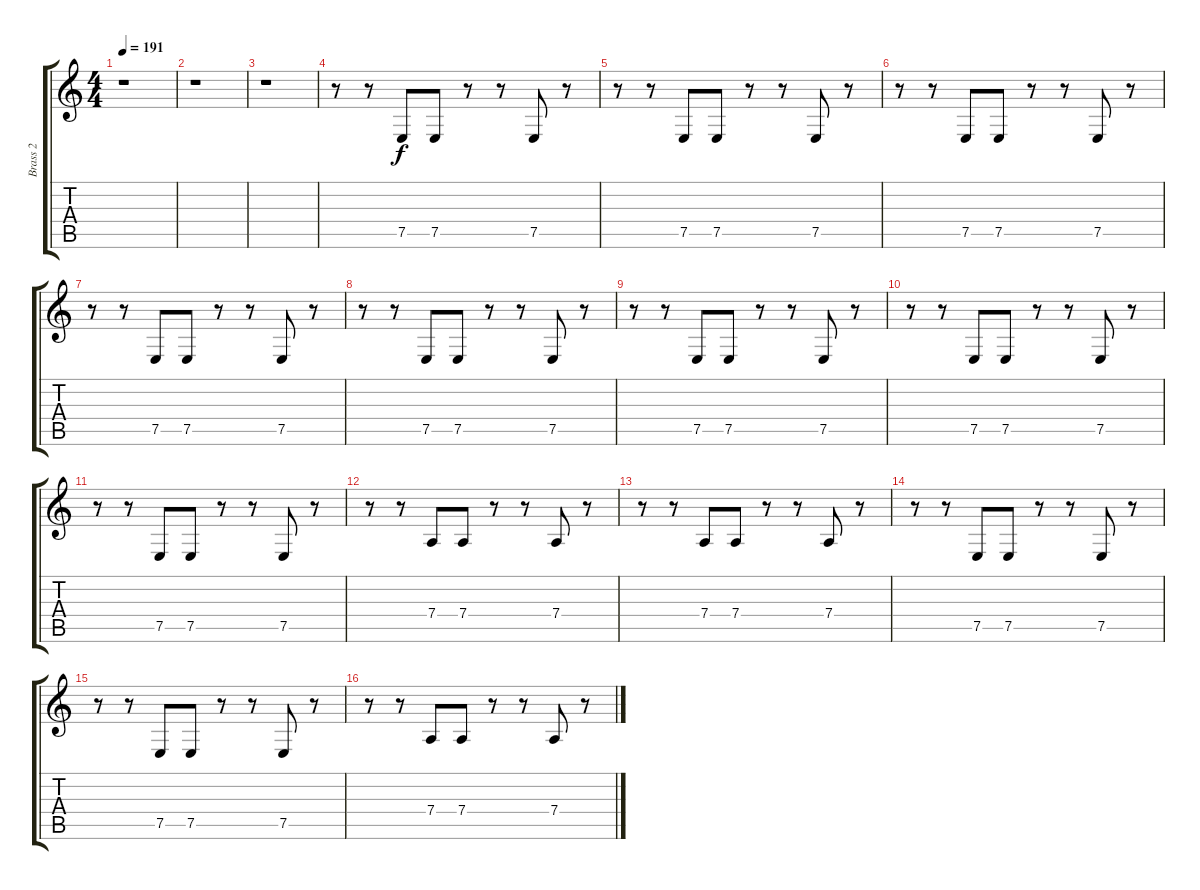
\track ("Brass 2" "Brass 2") {instrument trombone}
\staff {score tabs}
\tuning (E4 B3 G3 D3 A2 E2) {hide}
\ts (4 4)
\tempo 191
\clef g2
\ks c
r.1{dy f} |
r.1 |
r.1 |
r.8 r.8 7.5.8 7.5.8 r.8 r.8 7.5.8 r.8 |
r.8 r.8 7.5.8 7.5.8 r.8 r.8 7.5.8 r.8 |
r.8 r.8 7.5.8 7.5.8 r.8 r.8 7.5.8 r.8 |
r.8 r.8 7.5.8 7.5.8 r.8 r.8 7.5.8 r.8 |
r.8 r.8 7.5.8 7.5.8 r.8 r.8 7.5.8 r.8 |
r.8 r.8 7.5.8 7.5.8 r.8 r.8 7.5.8 r.8 |
r.8 r.8 7.5.8 7.5.8 r.8 r.8 7.5.8 r.8 |
r.8 r.8 7.5.8 7.5.8 r.8 r.8 7.5.8 r.8 |
r.8 r.8 7.4.8 7.4.8 r.8 r.8 7.4.8 r.8 |
r.8 r.8 7.4.8 7.4.8 r.8 r.8 7.4.8 r.8 |
r.8 r.8 7.5.8 7.5.8 r.8 r.8 7.5.8 r.8 |
r.8 r.8 7.5.8 7.5.8 r.8 r.8 7.5.8 r.8 |
r.8 r.8 7.4.8 7.4.8 r.8 r.8 7.4.8 r.8
